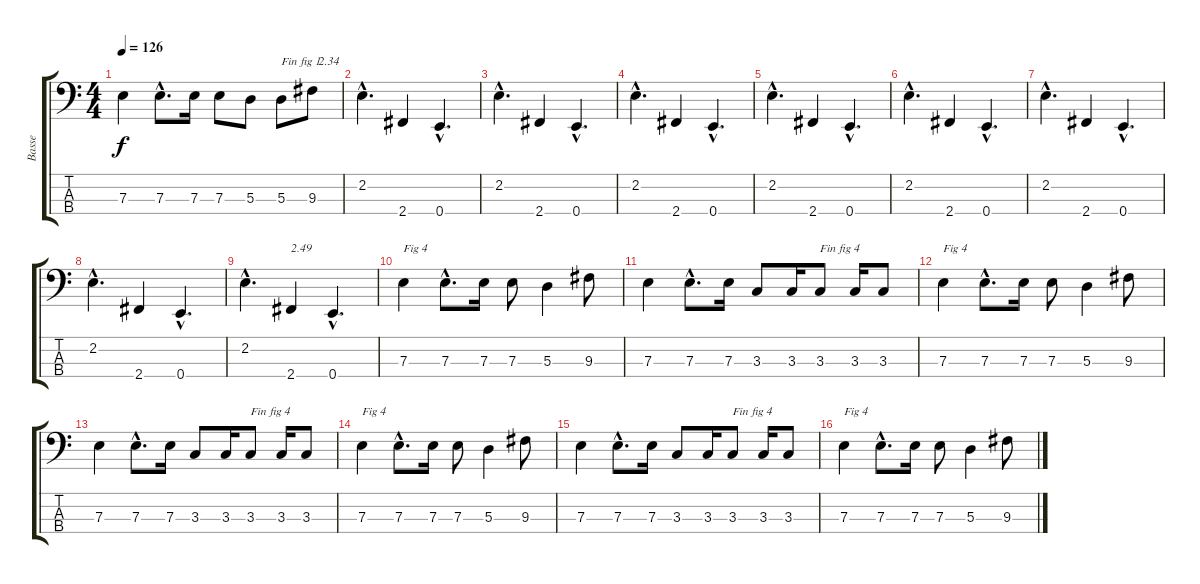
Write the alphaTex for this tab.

\track ("Basse" "Basse") {instrument electricbassfinger}
\staff {score tabs}
\tuning (G2 D2 A1 E1) {hide}
\ts (4 4)
\tempo 126
\clef f4
\ks c
7.3.4{dy f} 7.3{hac}.8{d} 7.3.16 7.3.8 5.3.8 5.3.8{txt "Fin fig 1"} 9.3.8{txt "  2.34"} |
2.2{hac}.4{d} 2.4.4 0.4{hac}.4{d} |
2.2{hac}.4{d} 2.4.4 0.4{hac}.4{d} |
2.2{hac}.4{d} 2.4.4 0.4{hac}.4{d} |
2.2{hac}.4{d} 2.4.4 0.4{hac}.4{d} |
2.2{hac}.4{d} 2.4.4 0.4{hac}.4{d} |
2.2{hac}.4{d} 2.4.4 0.4{hac}.4{d} |
2.2{hac}.4{d} 2.4.4 0.4{hac}.4{d} |
2.2{hac}.4{d} 2.4.4{txt "2.49"} 0.4{hac}.4{d} |
7.3.4{txt "Fig 4"} 7.3{hac}.8{d} 7.3.16 7.3.8 5.3.4 9.3.8 |
7.3.4 7.3{hac}.8{d} 7.3.16 3.3.8 3.3.16 3.3.8{txt "Fin fig 4"} 3.3.16 3.3.8 |
7.3.4{txt "Fig 4"} 7.3{hac}.8{d} 7.3.16 7.3.8 5.3.4 9.3.8 |
7.3.4 7.3{hac}.8{d} 7.3.16 3.3.8 3.3.16 3.3.8{txt "Fin fig 4"} 3.3.16 3.3.8 |
7.3.4{txt "Fig 4"} 7.3{hac}.8{d} 7.3.16 7.3.8 5.3.4 9.3.8 |
7.3.4 7.3{hac}.8{d} 7.3.16 3.3.8 3.3.16 3.3.8{txt "Fin fig 4"} 3.3.16 3.3.8 |
7.3.4{txt "Fig 4"} 7.3{hac}.8{d} 7.3.16 7.3.8 5.3.4 9.3.8
